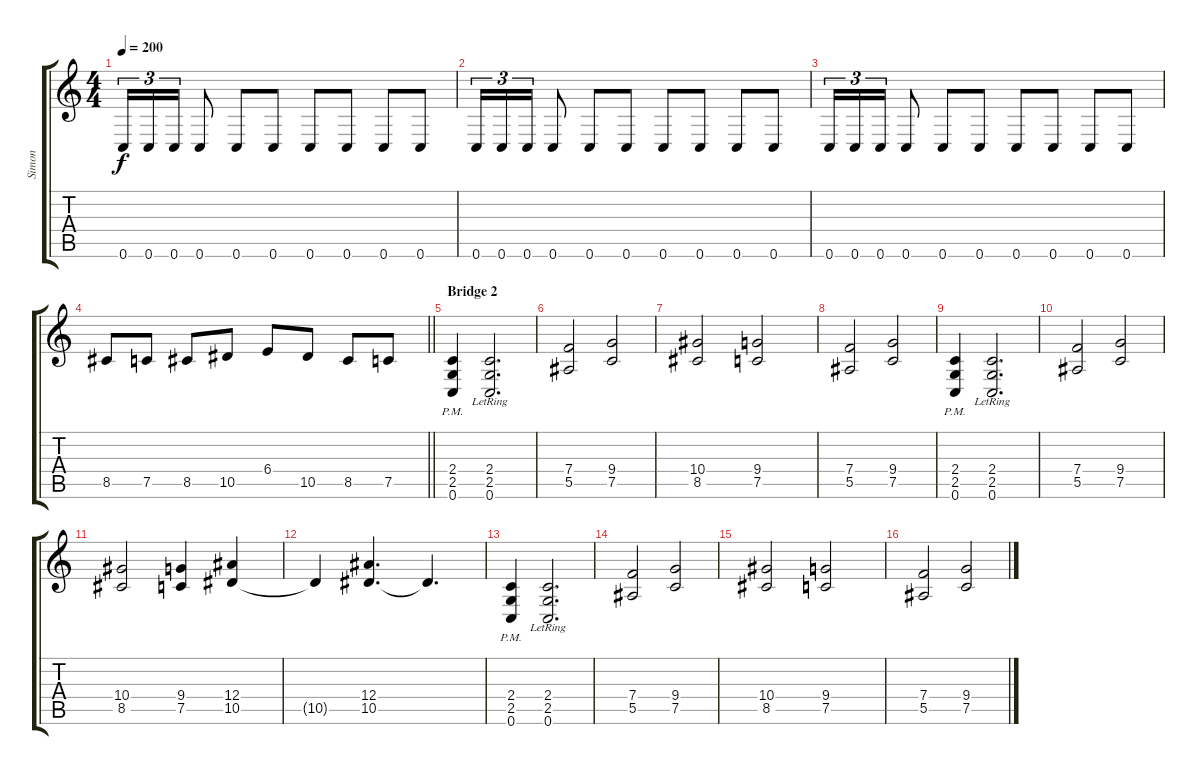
\track ("Simon" "Simon") {instrument distortionguitar}
\staff {score tabs}
\tuning (C4 G3 Eb3 Bb2 F2 C2) {hide}
\ts (4 4)
\tempo 200
\clef g2
\ks c
0.6.16{tu (3 2) dy f} 0.6.16{tu (3 2)} 0.6.16{tu (3 2)} 0.6.8 0.6.8 0.6.8 0.6.8 0.6.8 0.6.8 0.6.8 |
0.6.16{tu (3 2)} 0.6.16{tu (3 2)} 0.6.16{tu (3 2)} 0.6.8 0.6.8 0.6.8 0.6.8 0.6.8 0.6.8 0.6.8 |
0.6.16{tu (3 2)} 0.6.16{tu (3 2)} 0.6.16{tu (3 2)} 0.6.8 0.6.8 0.6.8 0.6.8 0.6.8 0.6.8 0.6.8 |
\barLineRight lightlight
8.5.8 7.5.8 8.5.8 10.5.8 6.4.8 10.5.8 8.5.8 7.5.8 |
\section ("" "Bridge 2")
(2.4 2.5 0.6{pm}).4 (2.4{lr} 2.5{lr} 0.6{lr}).2{d} |
(7.4 5.5).2 (9.4 7.5).2 |
(10.4 8.5).2 (9.4 7.5).2 |
(7.4 5.5).2 (9.4 7.5).2 |
(2.4 2.5 0.6{pm}).4 (2.4{lr} 2.5{lr} 0.6{lr}).2{d} |
(7.4 5.5).2 (9.4 7.5).2 |
(10.4 8.5).2 (9.4 7.5).4 (12.4 10.5).4 |
10.5{t}.4 (12.4 10.5).4{d} 10.5{t}.4{d} |
(2.4 2.5 0.6{pm}).4 (2.4{lr} 2.5{lr} 0.6{lr}).2{d} |
(7.4 5.5).2 (9.4 7.5).2 |
(10.4 8.5).2 (9.4 7.5).2 |
(7.4 5.5).2 (9.4 7.5).2
